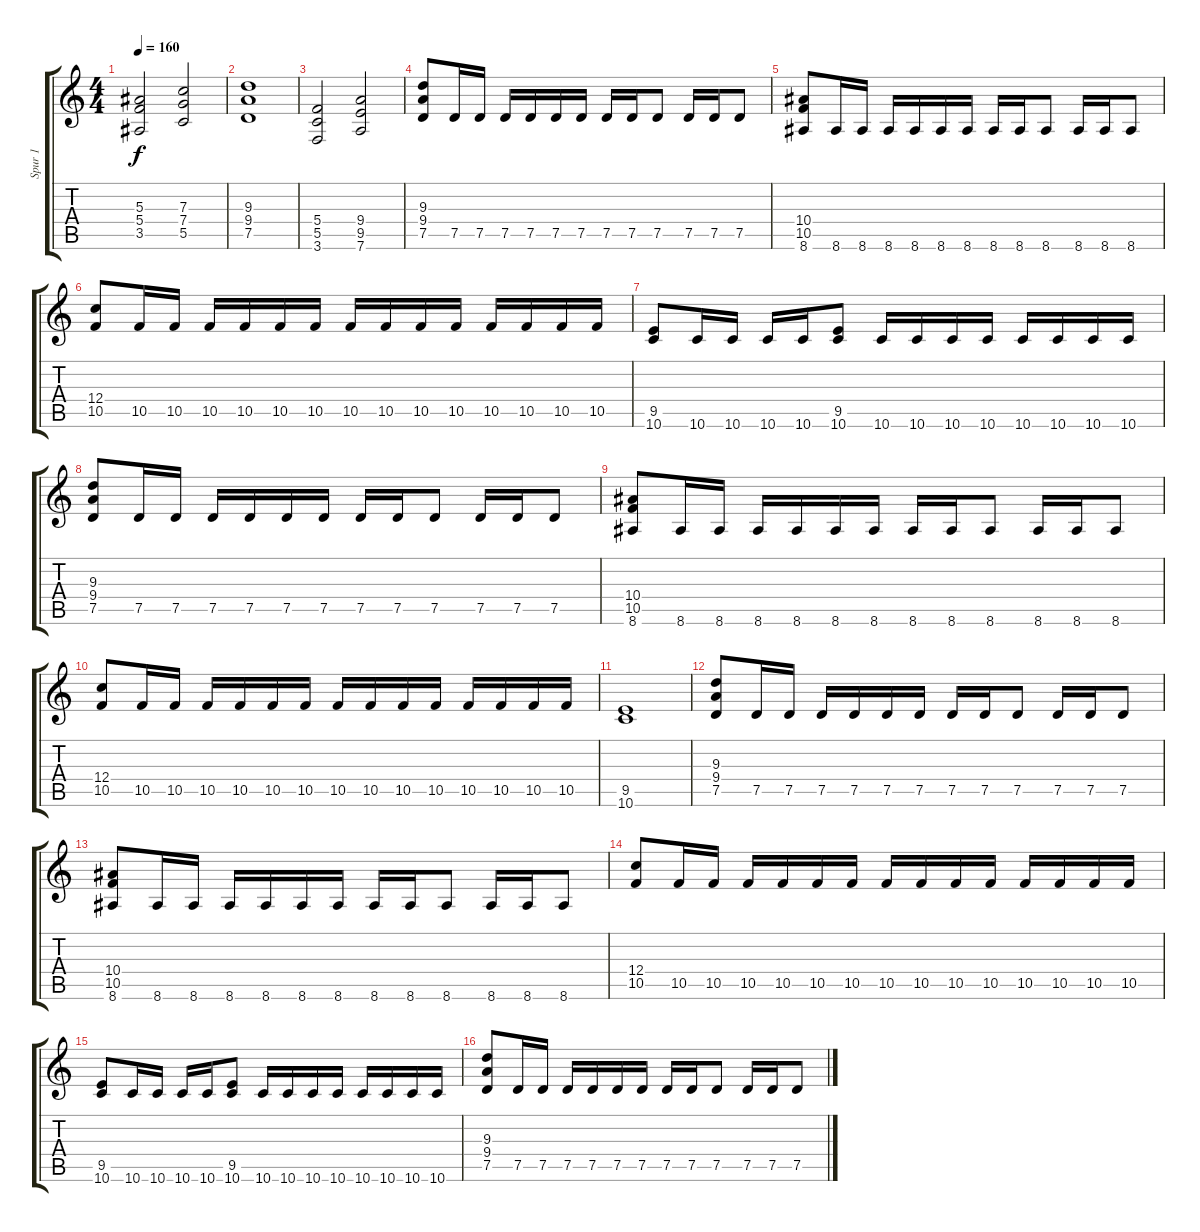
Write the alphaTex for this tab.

\track ("Spur 1" "Spur 1") {instrument distortionguitar}
\staff {score tabs}
\tuning (D4 A3 F3 C3 G2 D2) {hide}
\ts (4 4)
\tempo 160
\clef g2
\ks c
(5.3 5.4 3.5).2{dy f} (7.3 7.4 5.5).2 |
(9.3 9.4 7.5).1 |
(5.4 5.5 3.6).2 (9.4 9.5 7.6).2 |
(9.3 9.4 7.5).8 7.5.16 7.5.16 7.5.16 7.5.16 7.5.16 7.5.16 7.5.16 7.5.16 7.5.8 7.5.16 7.5.16 7.5.8 |
(10.4 10.5 8.6).8 8.6.16 8.6.16 8.6.16 8.6.16 8.6.16 8.6.16 8.6.16 8.6.16 8.6.8 8.6.16 8.6.16 8.6.8 |
(12.4 10.5).8 10.5.16 10.5.16 10.5.16 10.5.16 10.5.16 10.5.16 10.5.16 10.5.16 10.5.16 10.5.16 10.5.16 10.5.16 10.5.16 10.5.16 |
(9.5 10.6).8 10.6.16 10.6.16 10.6.16 10.6.16 (9.5 10.6).8 10.6.16 10.6.16 10.6.16 10.6.16 10.6.16 10.6.16 10.6.16 10.6.16 |
(9.3 9.4 7.5).8 7.5.16 7.5.16 7.5.16 7.5.16 7.5.16 7.5.16 7.5.16 7.5.16 7.5.8 7.5.16 7.5.16 7.5.8 |
(10.4 10.5 8.6).8 8.6.16 8.6.16 8.6.16 8.6.16 8.6.16 8.6.16 8.6.16 8.6.16 8.6.8 8.6.16 8.6.16 8.6.8 |
(12.4 10.5).8 10.5.16 10.5.16 10.5.16 10.5.16 10.5.16 10.5.16 10.5.16 10.5.16 10.5.16 10.5.16 10.5.16 10.5.16 10.5.16 10.5.16 |
(9.5 10.6).1 |
(9.3 9.4 7.5).8 7.5.16 7.5.16 7.5.16 7.5.16 7.5.16 7.5.16 7.5.16 7.5.16 7.5.8 7.5.16 7.5.16 7.5.8 |
(10.4 10.5 8.6).8 8.6.16 8.6.16 8.6.16 8.6.16 8.6.16 8.6.16 8.6.16 8.6.16 8.6.8 8.6.16 8.6.16 8.6.8 |
(12.4 10.5).8 10.5.16 10.5.16 10.5.16 10.5.16 10.5.16 10.5.16 10.5.16 10.5.16 10.5.16 10.5.16 10.5.16 10.5.16 10.5.16 10.5.16 |
(9.5 10.6).8 10.6.16 10.6.16 10.6.16 10.6.16 (9.5 10.6).8 10.6.16 10.6.16 10.6.16 10.6.16 10.6.16 10.6.16 10.6.16 10.6.16 |
(9.3 9.4 7.5).8 7.5.16 7.5.16 7.5.16 7.5.16 7.5.16 7.5.16 7.5.16 7.5.16 7.5.8 7.5.16 7.5.16 7.5.8
